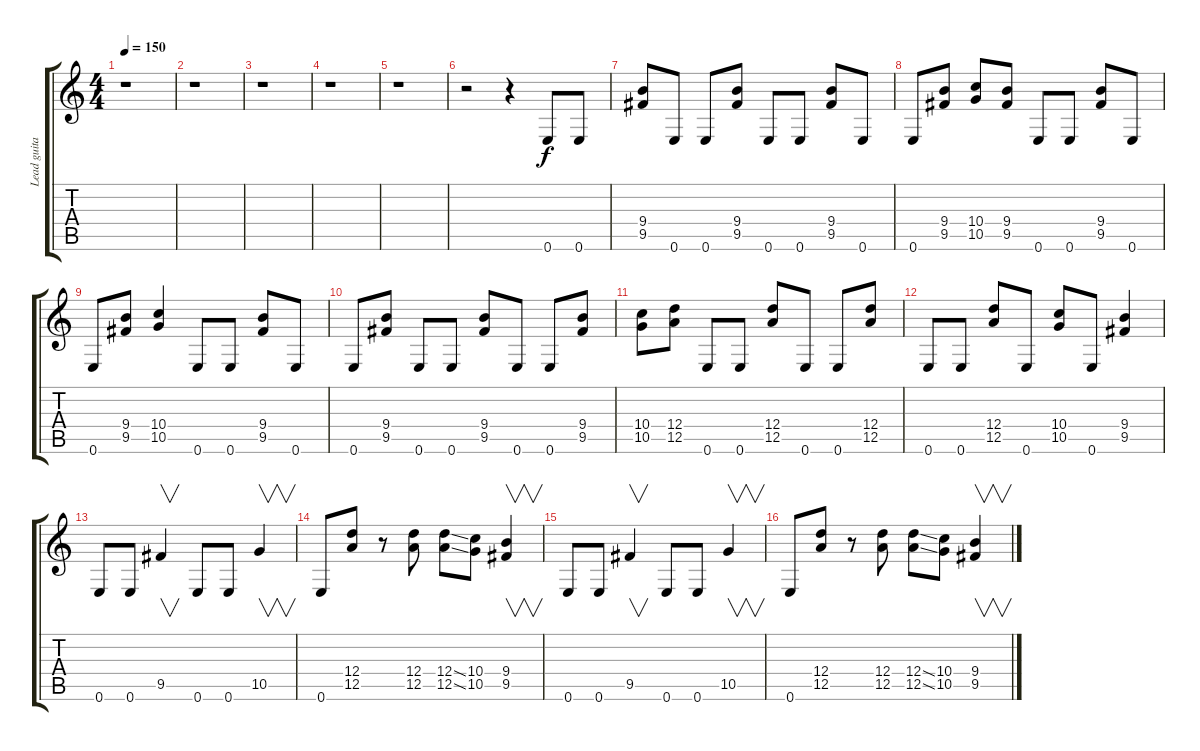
\track ("Lead guitar" "Lead guita") {instrument overdrivenguitar}
\staff {score tabs}
\tuning (E4 B3 G3 D3 A2 E2) {hide}
\ts (4 4)
\tempo 150
\clef g2
\ks c
r.1{dy f instrument overdrivenguitar} |
r.1 |
r.1 |
r.1 |
r.1 |
r.2 r.4 0.6.8 0.6.8 |
(9.4 9.5).8 0.6.8 0.6.8 (9.4 9.5).8 0.6.8 0.6.8 (9.4 9.5).8 0.6.8 |
0.6.8 (9.4 9.5).8 (10.4 10.5).8 (9.4 9.5).8 0.6.8 0.6.8 (9.4 9.5).8 0.6.8 |
0.6.8 (9.4 9.5).8 (10.4 10.5).4 0.6.8 0.6.8 (9.4 9.5).8 0.6.8 |
0.6.8 (9.4 9.5).8 0.6.8 0.6.8 (9.4 9.5).8 0.6.8 0.6.8 (9.4 9.5).8 |
(10.4 10.5).8 (12.4 12.5).8 0.6.8 0.6.8 (12.4 12.5).8 0.6.8 0.6.8 (12.4 12.5).8 |
0.6.8 0.6.8 (12.4 12.5).8 0.6.8 (10.4 10.5).8 0.6.8 (9.4 9.5).4 |
0.6.8 0.6.8 9.5.4{v} 0.6.8 0.6.8 10.5.4{v} |
0.6.8 (12.4 12.5).8 r.8 (12.4 12.5).8 (12.4{ss} 12.5{ss}).8 (10.4 10.5).8 (9.4 9.5).4{v} |
0.6.8 0.6.8 9.5.4{v} 0.6.8 0.6.8 10.5.4{v} |
0.6.8 (12.4 12.5).8 r.8 (12.4 12.5).8 (12.4{ss} 12.5{ss}).8 (10.4 10.5).8 (9.4 9.5).4{v}
